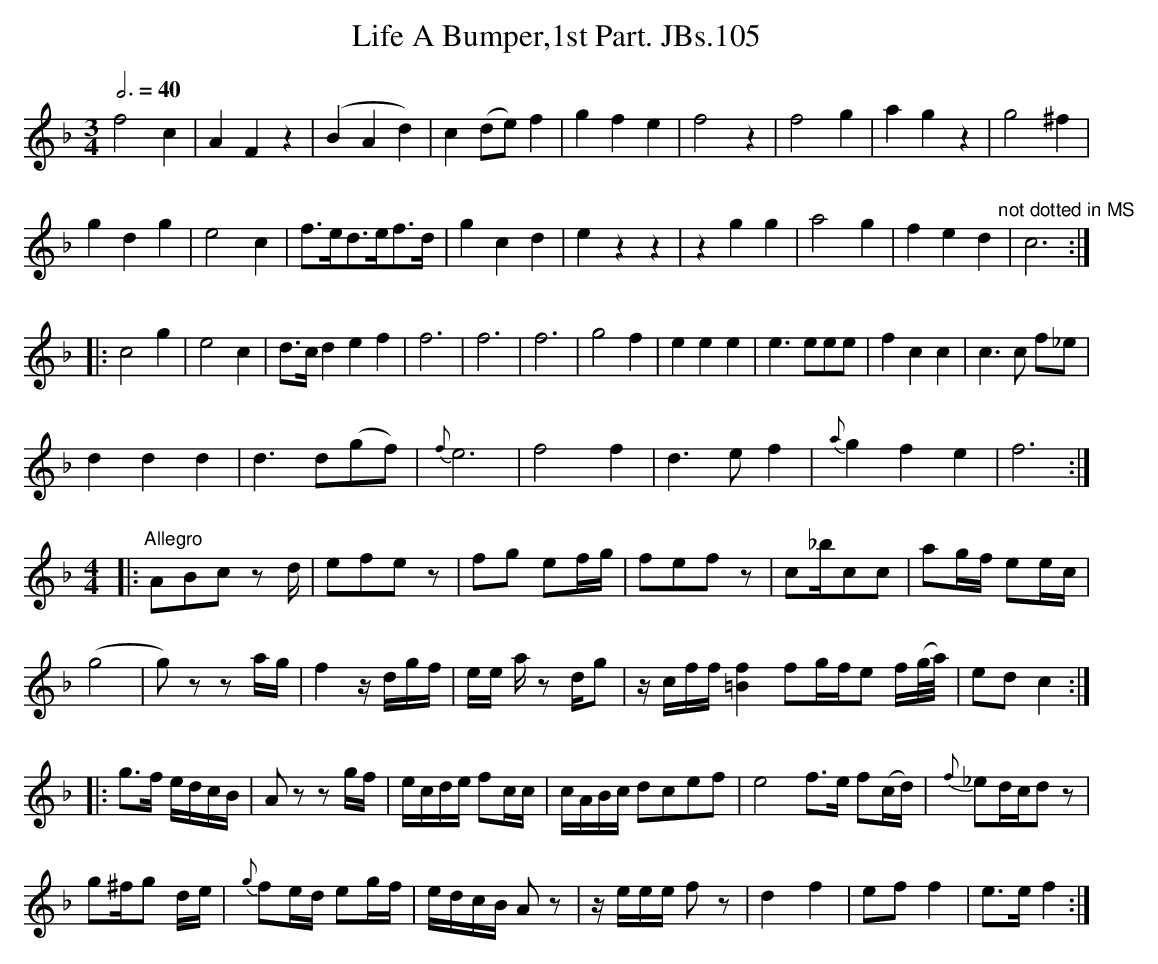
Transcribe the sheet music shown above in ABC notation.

X:1
T:Life A Bumper,1st Part. JBs.105
L:1/8
M:3/4
Q:3/4=40
K:F
f4c2|A2F2z2|(B2A2d2)|c2(de)f2|g2f2e2|f4z2|f4g2|a2g2z2|g4^f2|!
g2d2g2|e4c2|f>ed>ef>d|g2c2d2|e2z2z2|\
z2g2g2|a4g2|f2e2d2"not dotted in MS"|c6:|!
|:c4g2|e4c2|d>cd2e2f2|f6|f6|f6|g4f2|e2e2e2|e3 eee|f2c2c2|c3c f_e|!
d2d2d2|d3d(gf)|{f}e6|f4f2|d3ef2|{a}g2f2e2|f6:|!
M:4/4
|:"Allegro"ABc zd/|efez|fg ef/g/|fefz|c_b/cc|ag/f/ ee/c/|!
(g4|g)z za/g/|f2z/ d/g/f/|e/e/ a/z d/g|\
z/c/f/f/[=B2f2]fg/f/e f/(g/4a/4)|edc2:|!
|:g>f e/d/c/B/|Azz g/f/|e/c/d/e/ fc/c/|\
c/A/B/c/ dcef|e4f>e f(c/d/)|{f}_ed/c/dz|!
g^f/g d/e/|{g}fe/d/ eg/f/|e/d/c/B/ Az|\
z/e/e/e/ fz|d2f2|eff2|e>ef2:|
